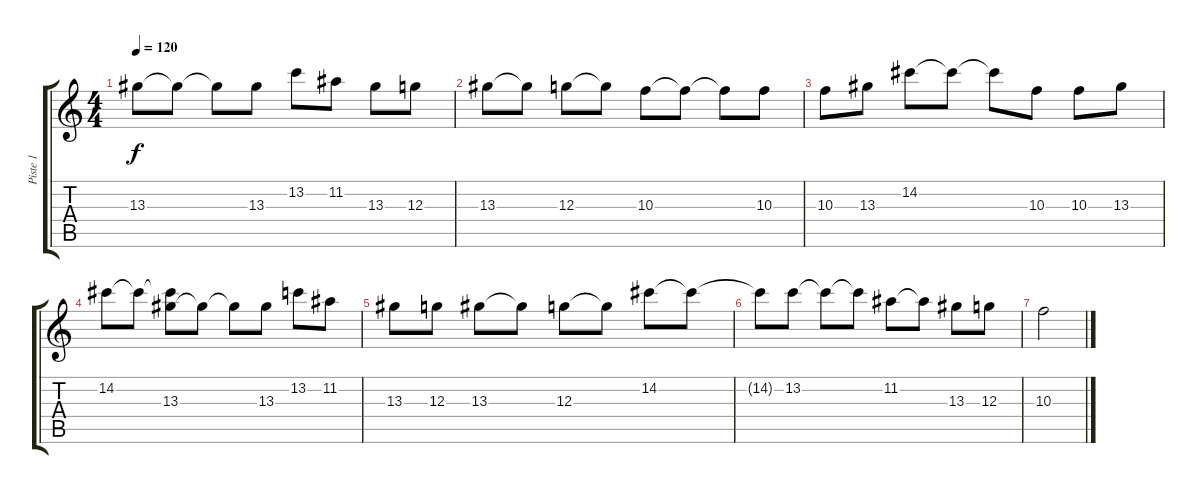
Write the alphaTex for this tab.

\track ("Piste 1" "Piste 1") {instrument acousticguitarnylon}
\staff {score tabs}
\tuning (E4 B3 G3 D3 A2 E2) {hide}
\ts (4 4)
\tempo 120
\clef g2
\ks c
13.3.8{dy f instrument acousticguitarnylon} 13.3{t}.8 13.3{t}.8 13.3.8 13.2.8 11.2.8 13.3.8 12.3.8 |
13.3.8 13.3{t}.8 12.3.8 12.3{t}.8 10.3.8 10.3{t}.8 10.3{t}.8 10.3.8 |
10.3.8 13.3.8 14.2.8 14.2{t}.8 14.2{t}.8 10.3.8 10.3.8 13.3.8 |
14.2.8 14.2{t}.8 (14.2{t} 13.3).8 13.3{t}.8 13.3{t}.8 13.3.8 13.2.8 11.2.8 |
13.3.8 12.3.8 13.3.8 13.3{t}.8 12.3.8 12.3{t}.8 14.2.8 14.2{t}.8 |
14.2{t}.8 13.2.8 13.2{t}.8 13.2{t}.8 11.2.8 11.2{t}.8 13.3.8 12.3.8 |
10.3.2
